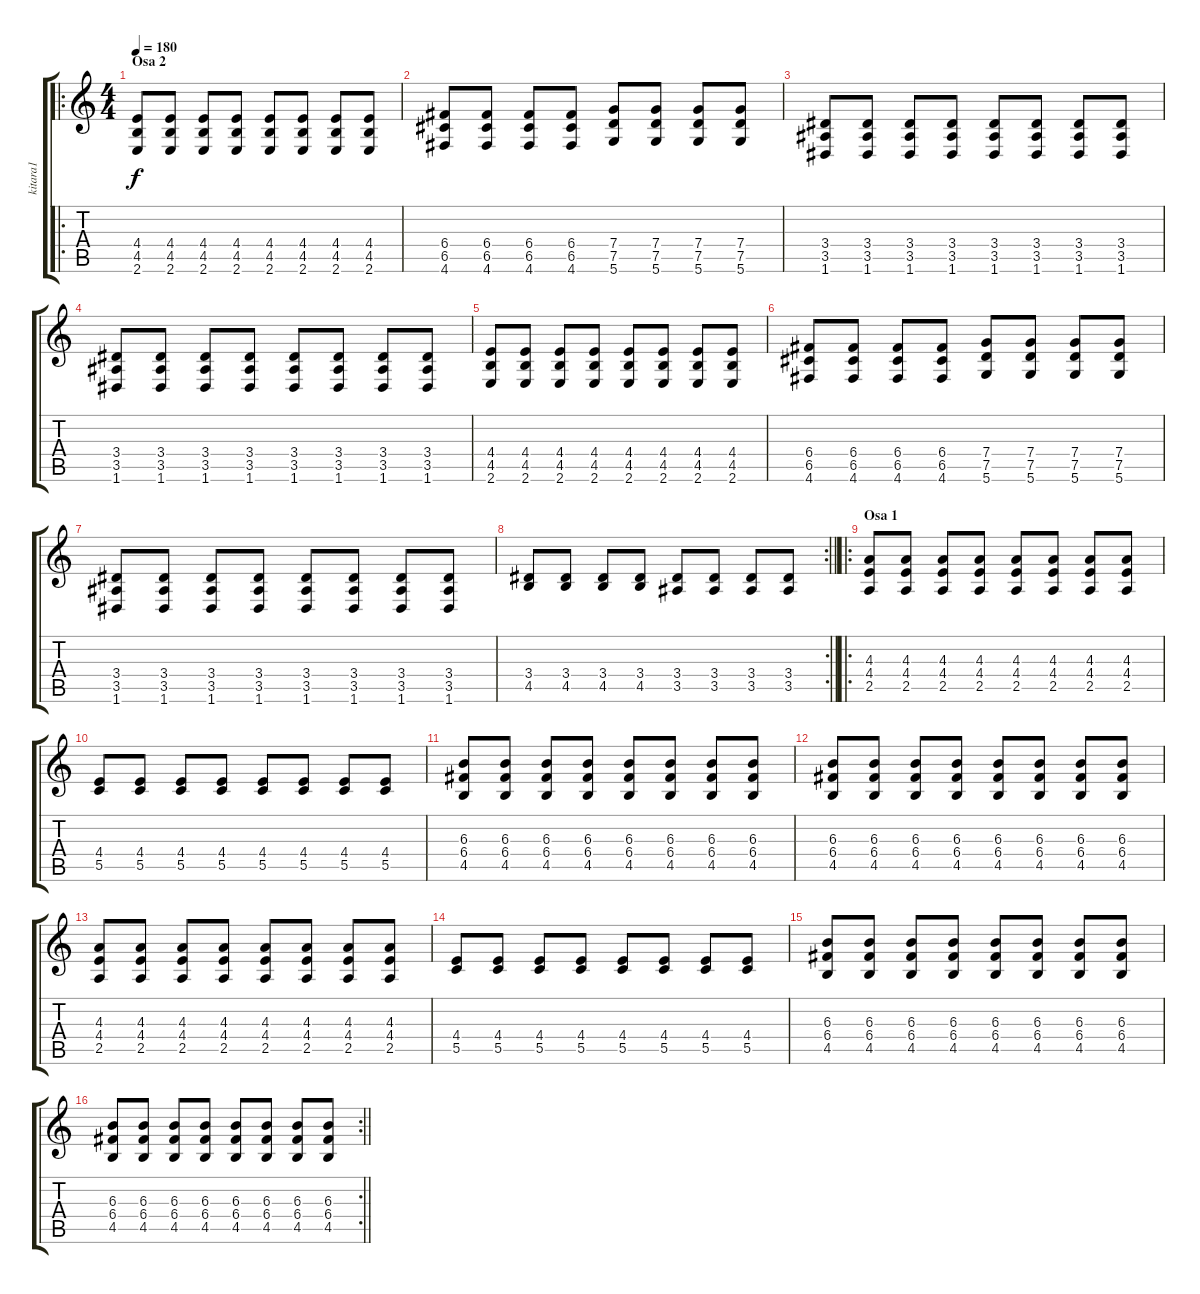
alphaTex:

\track ("kitara1" "kitara1") {instrument distortionguitar}
\staff {score tabs}
\tuning (D4 A3 F3 C3 G2 D2) {hide}
\ro
\ts (4 4)
\section ("" "Osa 2")
\tempo 180
\clef g2
\ks c
(4.4 4.5 2.6).8{dy f} (4.4 4.5 2.6).8 (4.4 4.5 2.6).8 (4.4 4.5 2.6).8 (4.4 4.5 2.6).8 (4.4 4.5 2.6).8 (4.4 4.5 2.6).8 (4.4 4.5 2.6).8 |
(6.4 6.5 4.6).8 (6.4 6.5 4.6).8 (6.4 6.5 4.6).8 (6.4 6.5 4.6).8 (7.4 7.5 5.6).8 (7.4 7.5 5.6).8 (7.4 7.5 5.6).8 (7.4 7.5 5.6).8 |
(3.4 3.5 1.6).8 (3.4 3.5 1.6).8 (3.4 3.5 1.6).8 (3.4 3.5 1.6).8 (3.4 3.5 1.6).8 (3.4 3.5 1.6).8 (3.4 3.5 1.6).8 (3.4 3.5 1.6).8 |
(3.4 3.5 1.6).8 (3.4 3.5 1.6).8 (3.4 3.5 1.6).8 (3.4 3.5 1.6).8 (3.4 3.5 1.6).8 (3.4 3.5 1.6).8 (3.4 3.5 1.6).8 (3.4 3.5 1.6).8 |
(4.4 4.5 2.6).8 (4.4 4.5 2.6).8 (4.4 4.5 2.6).8 (4.4 4.5 2.6).8 (4.4 4.5 2.6).8 (4.4 4.5 2.6).8 (4.4 4.5 2.6).8 (4.4 4.5 2.6).8 |
(6.4 6.5 4.6).8 (6.4 6.5 4.6).8 (6.4 6.5 4.6).8 (6.4 6.5 4.6).8 (7.4 7.5 5.6).8 (7.4 7.5 5.6).8 (7.4 7.5 5.6).8 (7.4 7.5 5.6).8 |
(3.4 3.5 1.6).8 (3.4 3.5 1.6).8 (3.4 3.5 1.6).8 (3.4 3.5 1.6).8 (3.4 3.5 1.6).8 (3.4 3.5 1.6).8 (3.4 3.5 1.6).8 (3.4 3.5 1.6).8 |
\rc 2
\barLineRight lightlight
(3.4 4.5).8 (3.4 4.5).8 (3.4 4.5).8 (3.4 4.5).8 (3.4 3.5).8 (3.4 3.5).8 (3.4 3.5).8 (3.4 3.5).8 |
\ro
\section ("" "Osa 1")
(4.3 4.4 2.5).8 (4.3 4.4 2.5).8 (4.3 4.4 2.5).8 (4.3 4.4 2.5).8 (4.3 4.4 2.5).8 (4.3 4.4 2.5).8 (4.3 4.4 2.5).8 (4.3 4.4 2.5).8 |
(4.4 5.5).8 (4.4 5.5).8 (4.4 5.5).8 (4.4 5.5).8 (4.4 5.5).8 (4.4 5.5).8 (4.4 5.5).8 (4.4 5.5).8 |
(6.3 6.4 4.5).8 (6.3 6.4 4.5).8 (6.3 6.4 4.5).8 (6.3 6.4 4.5).8 (6.3 6.4 4.5).8 (6.3 6.4 4.5).8 (6.3 6.4 4.5).8 (6.3 6.4 4.5).8 |
(6.3 6.4 4.5).8 (6.3 6.4 4.5).8 (6.3 6.4 4.5).8 (6.3 6.4 4.5).8 (6.3 6.4 4.5).8 (6.3 6.4 4.5).8 (6.3 6.4 4.5).8 (6.3 6.4 4.5).8 |
(4.3 4.4 2.5).8 (4.3 4.4 2.5).8 (4.3 4.4 2.5).8 (4.3 4.4 2.5).8 (4.3 4.4 2.5).8 (4.3 4.4 2.5).8 (4.3 4.4 2.5).8 (4.3 4.4 2.5).8 |
(4.4 5.5).8 (4.4 5.5).8 (4.4 5.5).8 (4.4 5.5).8 (4.4 5.5).8 (4.4 5.5).8 (4.4 5.5).8 (4.4 5.5).8 |
(6.3 6.4 4.5).8 (6.3 6.4 4.5).8 (6.3 6.4 4.5).8 (6.3 6.4 4.5).8 (6.3 6.4 4.5).8 (6.3 6.4 4.5).8 (6.3 6.4 4.5).8 (6.3 6.4 4.5).8 |
\rc 2
\barLineRight lightlight
(6.3 6.4 4.5).8 (6.3 6.4 4.5).8 (6.3 6.4 4.5).8 (6.3 6.4 4.5).8 (6.3 6.4 4.5).8 (6.3 6.4 4.5).8 (6.3 6.4 4.5).8 (6.3 6.4 4.5).8
